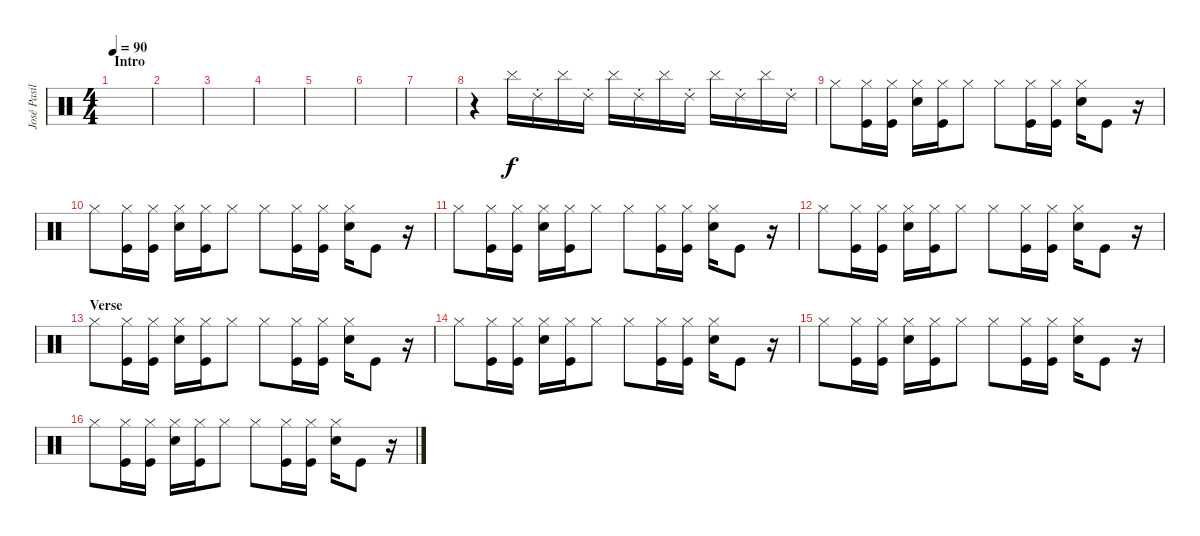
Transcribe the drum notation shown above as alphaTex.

\track ("José Pasillas II / DJ Kilmore" "José Pasil") {instrument percussion}
\staff {score}
\articulation defaults
\ts (4 4)
\section ("" "Intro")
\tempo 90
\clef neutral
\ks c
|
|
|
|
|
|
|
r.4 "Cymbal (hit)".16 "Ride (choke) 2".16 "Cymbal (hit)".16 "Ride (choke) 2".16 "Cymbal (hit)".16 "Ride (choke) 2".16 "Cymbal (hit)".16 "Ride (choke) 2".16 "Cymbal (hit)".16 "Ride (choke) 2".16 "Cymbal (hit)".16 "Ride (choke) 2".16 |
"Hi-Hat (closed)".8 ("Hi-Hat (closed)" "Kick (hit)").16 ("Hi-Hat (closed)" "Kick (hit)").16 ("Hi-Hat (closed)" "Electric Snare (hit)").16 ("Hi-Hat (closed)" "Kick (hit)").16 "Hi-Hat (closed)".8 "Hi-Hat (closed)".8 ("Hi-Hat (closed)" "Kick (hit)").16 ("Hi-Hat (closed)" "Kick (hit)").16 ("Hi-Hat (closed)" "Electric Snare (hit)").16 "Kick (hit)".8 r.16 |
"Hi-Hat (closed)".8 ("Hi-Hat (closed)" "Kick (hit)").16 ("Hi-Hat (closed)" "Kick (hit)").16 ("Hi-Hat (closed)" "Electric Snare (hit)").16 ("Hi-Hat (closed)" "Kick (hit)").16 "Hi-Hat (closed)".8 "Hi-Hat (closed)".8 ("Hi-Hat (closed)" "Kick (hit)").16 ("Hi-Hat (closed)" "Kick (hit)").16 ("Hi-Hat (closed)" "Electric Snare (hit)").16 "Kick (hit)".8 r.16 |
"Hi-Hat (closed)".8 ("Hi-Hat (closed)" "Kick (hit)").16 ("Hi-Hat (closed)" "Kick (hit)").16 ("Hi-Hat (closed)" "Electric Snare (hit)").16 ("Hi-Hat (closed)" "Kick (hit)").16 "Hi-Hat (closed)".8 "Hi-Hat (closed)".8 ("Hi-Hat (closed)" "Kick (hit)").16 ("Hi-Hat (closed)" "Kick (hit)").16 ("Hi-Hat (closed)" "Electric Snare (hit)").16 "Kick (hit)".8 r.16 |
"Hi-Hat (closed)".8 ("Hi-Hat (closed)" "Kick (hit)").16 ("Hi-Hat (closed)" "Kick (hit)").16 ("Hi-Hat (closed)" "Electric Snare (hit)").16 ("Hi-Hat (closed)" "Kick (hit)").16 "Hi-Hat (closed)".8 "Hi-Hat (closed)".8 ("Hi-Hat (closed)" "Kick (hit)").16 ("Hi-Hat (closed)" "Kick (hit)").16 ("Hi-Hat (closed)" "Electric Snare (hit)").16 "Kick (hit)".8 r.16 |
\section ("" "Verse")
"Hi-Hat (closed)".8 ("Hi-Hat (closed)" "Kick (hit)").16 ("Hi-Hat (closed)" "Kick (hit)").16 ("Hi-Hat (closed)" "Electric Snare (hit)").16 ("Hi-Hat (closed)" "Kick (hit)").16 "Hi-Hat (closed)".8 "Hi-Hat (closed)".8 ("Hi-Hat (closed)" "Kick (hit)").16 ("Hi-Hat (closed)" "Kick (hit)").16 ("Hi-Hat (closed)" "Electric Snare (hit)").16 "Kick (hit)".8 r.16 |
"Hi-Hat (closed)".8 ("Hi-Hat (closed)" "Kick (hit)").16 ("Hi-Hat (closed)" "Kick (hit)").16 ("Hi-Hat (closed)" "Electric Snare (hit)").16 ("Hi-Hat (closed)" "Kick (hit)").16 "Hi-Hat (closed)".8 "Hi-Hat (closed)".8 ("Hi-Hat (closed)" "Kick (hit)").16 ("Hi-Hat (closed)" "Kick (hit)").16 ("Hi-Hat (closed)" "Electric Snare (hit)").16 "Kick (hit)".8 r.16 |
"Hi-Hat (closed)".8 ("Hi-Hat (closed)" "Kick (hit)").16 ("Hi-Hat (closed)" "Kick (hit)").16 ("Hi-Hat (closed)" "Electric Snare (hit)").16 ("Hi-Hat (closed)" "Kick (hit)").16 "Hi-Hat (closed)".8 "Hi-Hat (closed)".8 ("Hi-Hat (closed)" "Kick (hit)").16 ("Hi-Hat (closed)" "Kick (hit)").16 ("Hi-Hat (closed)" "Electric Snare (hit)").16 "Kick (hit)".8 r.16 |
"Hi-Hat (closed)".8 ("Hi-Hat (closed)" "Kick (hit)").16 ("Hi-Hat (closed)" "Kick (hit)").16 ("Hi-Hat (closed)" "Electric Snare (hit)").16 ("Hi-Hat (closed)" "Kick (hit)").16 "Hi-Hat (closed)".8 "Hi-Hat (closed)".8 ("Hi-Hat (closed)" "Kick (hit)").16 ("Hi-Hat (closed)" "Kick (hit)").16 ("Hi-Hat (closed)" "Electric Snare (hit)").16 "Kick (hit)".8 r.16
